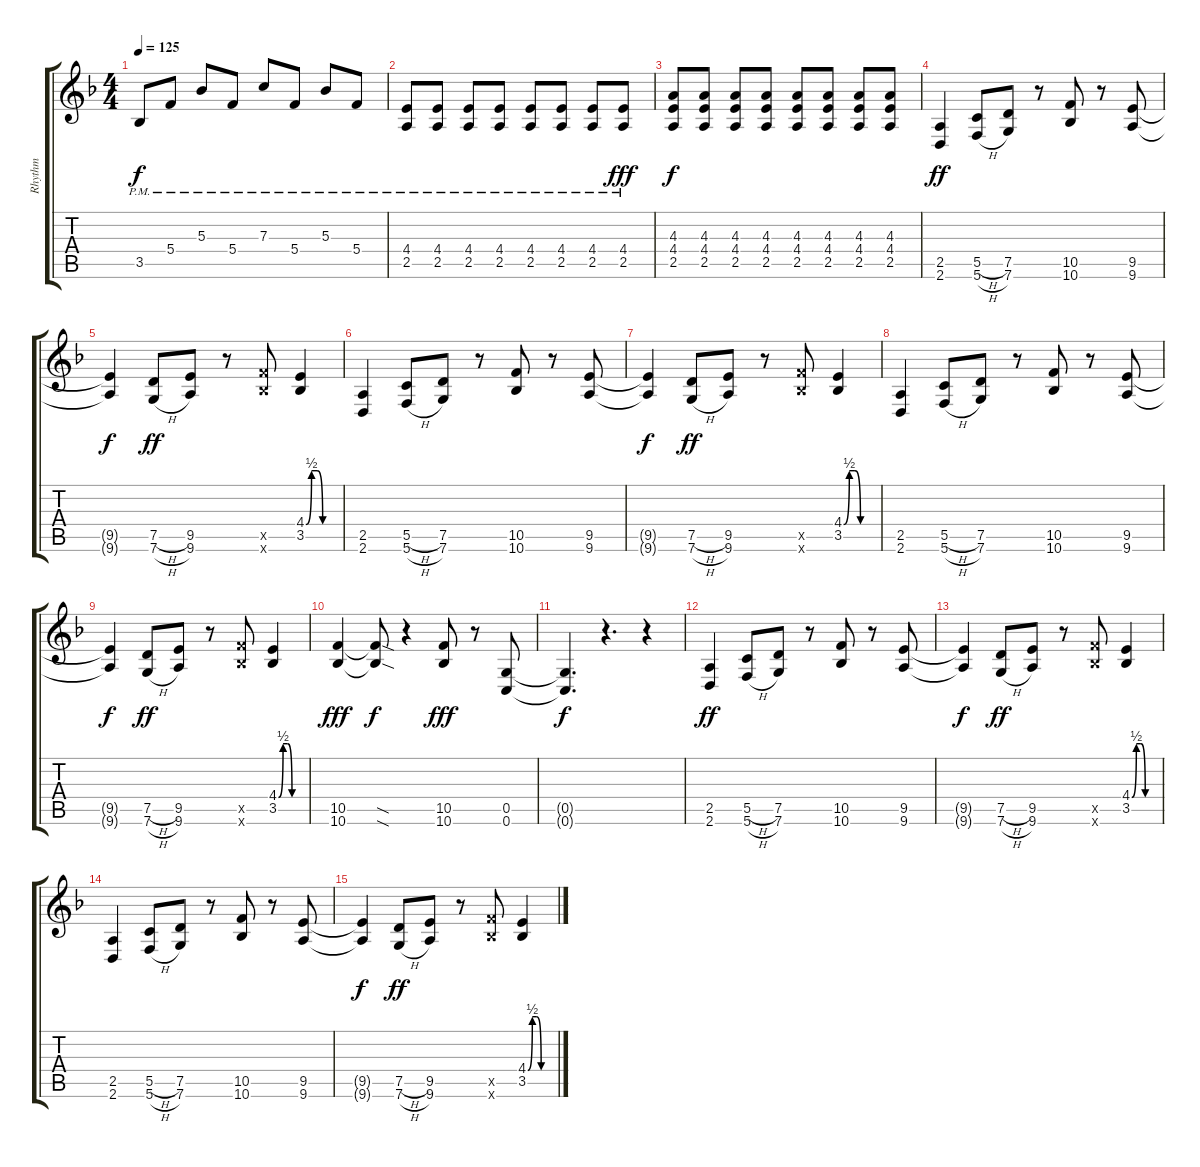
\track ("Rhythm" "Rhythm") {instrument overdrivenguitar}
\staff {score tabs}
\tuning (D4 A3 F3 C3 G2 C2) {hide}
\ts (4 4)
\tempo 125
\clef g2
\ks dminor
3.5{pm}.8{dy f} 5.4{pm}.8 5.3{pm}.8 5.4{pm}.8 7.3{pm}.8 5.4{pm}.8 5.3{pm}.8 5.4{pm}.8 |
(4.4{pm} 2.5{pm}).8 (4.4{pm} 2.5{pm}).8 (4.4{pm} 2.5{pm}).8 (4.4{pm} 2.5{pm}).8 (4.4{pm} 2.5{pm}).8 (4.4{pm} 2.5{pm}).8 (4.4{pm} 2.5{pm}).8 (4.4{pm} 2.5{pm}).8{dy fff} |
(4.3 4.4 2.5).8{dy f} (4.3 4.4 2.5).8 (4.3 4.4 2.5).8 (4.3 4.4 2.5).8 (4.3 4.4 2.5).8 (4.3 4.4 2.5).8 (4.3 4.4 2.5).8 (4.3 4.4 2.5).8 |
(2.5 2.6).4{dy ff} (5.5{h} 5.6{h}).8 (7.5 7.6).8 r.8 (10.5 10.6).8 r.8 (9.5 9.6).8 |
(9.5{t} 9.6{t}).4{dy f} (7.5{h} 7.6{h}).8{dy ff} (9.5 9.6).8 r.8 (10.5{x} 10.6{x}).8 (4.4{be (custom 0 0 10 2 20 2 30 0 60 0)} 3.5).4 |
(2.5 2.6).4 (5.5{h} 5.6{h}).8 (7.5 7.6).8 r.8 (10.5 10.6).8 r.8 (9.5 9.6).8 |
(9.5{t} 9.6{t}).4{dy f} (7.5{h} 7.6{h}).8{dy ff} (9.5 9.6).8 r.8 (10.5{x} 10.6{x}).8 (4.4{be (custom 0 0 10 2 20 2 30 0 60 0)} 3.5).4 |
(2.5 2.6).4 (5.5{h} 5.6{h}).8 (7.5 7.6).8 r.8 (10.5 10.6).8 r.8 (9.5 9.6).8 |
(9.5{t} 9.6{t}).4{dy f} (7.5{h} 7.6{h}).8{dy ff} (9.5 9.6).8 r.8 (10.5{x} 10.6{x}).8 (4.4{be (custom 0 0 10 2 20 2 30 0 60 0)} 3.5).4 |
(10.5 10.6).4{dy fff} (10.5{sod t} 10.6{sod t}).8{dy f} r.4 (10.5 10.6).8{dy fff} r.8 (0.5 0.6).8 |
(0.5{t} 0.6{t}).4{d dy f} r.4{d} r.4 |
(2.5 2.6).4{dy ff} (5.5{h} 5.6{h}).8 (7.5 7.6).8 r.8 (10.5 10.6).8 r.8 (9.5 9.6).8 |
(9.5{t} 9.6{t}).4{dy f} (7.5{h} 7.6{h}).8{dy ff} (9.5 9.6).8 r.8 (10.5{x} 10.6{x}).8 (4.4{be (custom 0 0 10 2 20 2 30 0 60 0)} 3.5).4 |
(2.5 2.6).4 (5.5{h} 5.6{h}).8 (7.5 7.6).8 r.8 (10.5 10.6).8 r.8 (9.5 9.6).8 |
(9.5{t} 9.6{t}).4{dy f} (7.5{h} 7.6{h}).8{dy ff} (9.5 9.6).8 r.8 (10.5{x} 10.6{x}).8 (4.4{be (custom 0 0 10 2 20 2 30 0 60 0)} 3.5).4
